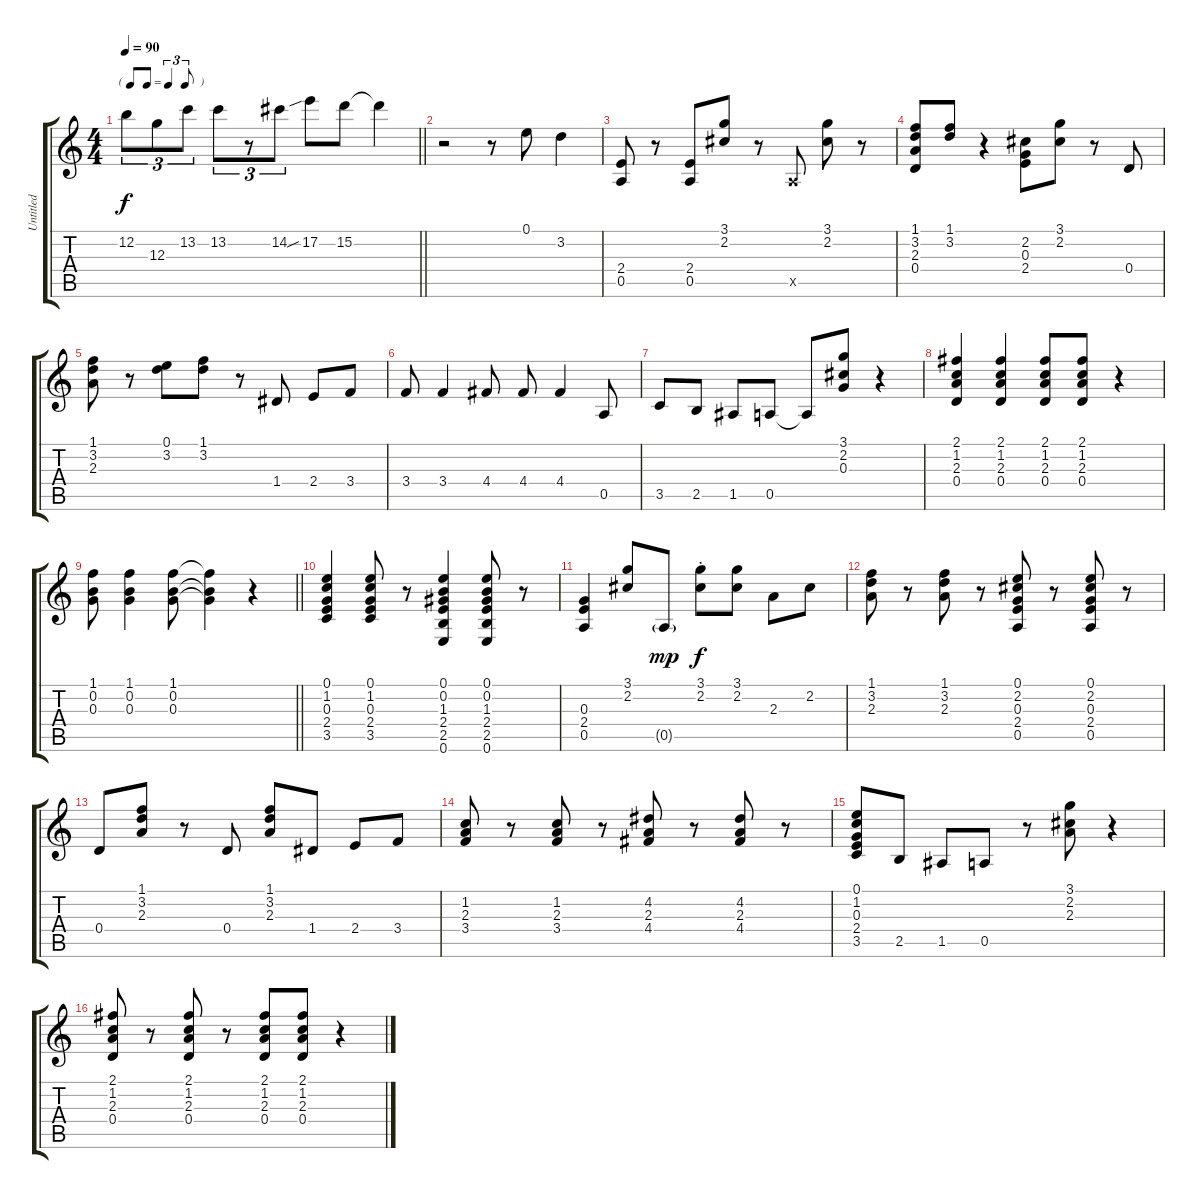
\track ("Untitled" "Untitled") {instrument acousticguitarsteel}
\staff {score tabs}
\tuning (E4 B3 G3 D3 A2 E2) {hide}
\ts (4 4)
\tf triplet8th
\tempo 90
\clef g2
\barLineRight lightlight
\ks c
12.2.8{tu (3 2) dy f} 12.3.8{tu (3 2)} 13.2.8{tu (3 2)} 13.2.8{tu (3 2)} r.8{tu (3 2)} 14.2.8{tu (3 2)} 17.2{sib}.8 15.2.8 15.2{t}.4 |
r.2 r.8 0.1.8 3.2.4 |
(2.4 0.5).8 r.8 (2.4 0.5).8 (3.1 2.2).8 r.8 0.5{x}.8 (3.1 2.2).8 r.8 |
(1.1 3.2 2.3 0.4).8 (1.1 3.2).8 r.4 (2.2 0.3 2.4).8 (3.1 2.2).8 r.8 0.4.8 |
(1.1 3.2 2.3).8 r.8 (0.1 3.2).8 (1.1 3.2).8 r.8 1.4.8 2.4.8 3.4.8 |
3.4.8 3.4.4 4.4.8 4.4.8 4.4.4 0.5.8 |
3.5.8 2.5.8 1.5.8 0.5.8 0.5{t}.8 (3.1 2.2 0.3).8 r.4 |
(2.1 1.2 2.3 0.4).4 (2.1 1.2 2.3 0.4).4 (2.1 1.2 2.3 0.4).8 (2.1 1.2 2.3 0.4).8 r.4 |
\barLineRight lightlight
(1.1 0.2 0.3).8 (1.1 0.2 0.3).4 (1.1 0.2 0.3).8 (1.1{t} 0.2{t} 0.3{t}).4 r.4 |
(0.1 1.2 0.3 2.4 3.5).4 (0.1 1.2 0.3 2.4 3.5).8 r.8 (0.1 0.2 1.3 2.4 2.5 0.6).4 (0.1 0.2 1.3 2.4 2.5 0.6).8 r.8 |
(0.3 2.4 0.5).4 (3.1 2.2).8 0.5{g}.8{dy mp} (3.1{st} 2.2{st}).8{dy f} (3.1 2.2).8 2.3.8 2.2.8 |
(1.1 3.2 2.3).8 r.8 (1.1 3.2 2.3).8 r.8 (0.1 2.2 0.3 2.4 0.5).8 r.8 (0.1 2.2 0.3 2.4 0.5).8 r.8 |
0.4.8 (1.1 3.2 2.3).8 r.8 0.4.8 (1.1 3.2 2.3).8 1.4.8 2.4.8 3.4.8 |
(1.2 2.3 3.4).8 r.8 (1.2 2.3 3.4).8 r.8 (4.2 2.3 4.4).8 r.8 (4.2 2.3 4.4).8 r.8 |
(0.1 1.2 0.3 2.4 3.5).8 2.5.8 1.5.8 0.5.8 r.8 (3.1 2.2 2.3).8 r.4 |
(2.1 1.2 2.3 0.4).8 r.8 (2.1 1.2 2.3 0.4).8 r.8 (2.1 1.2 2.3 0.4).8 (2.1 1.2 2.3 0.4).8 r.4
